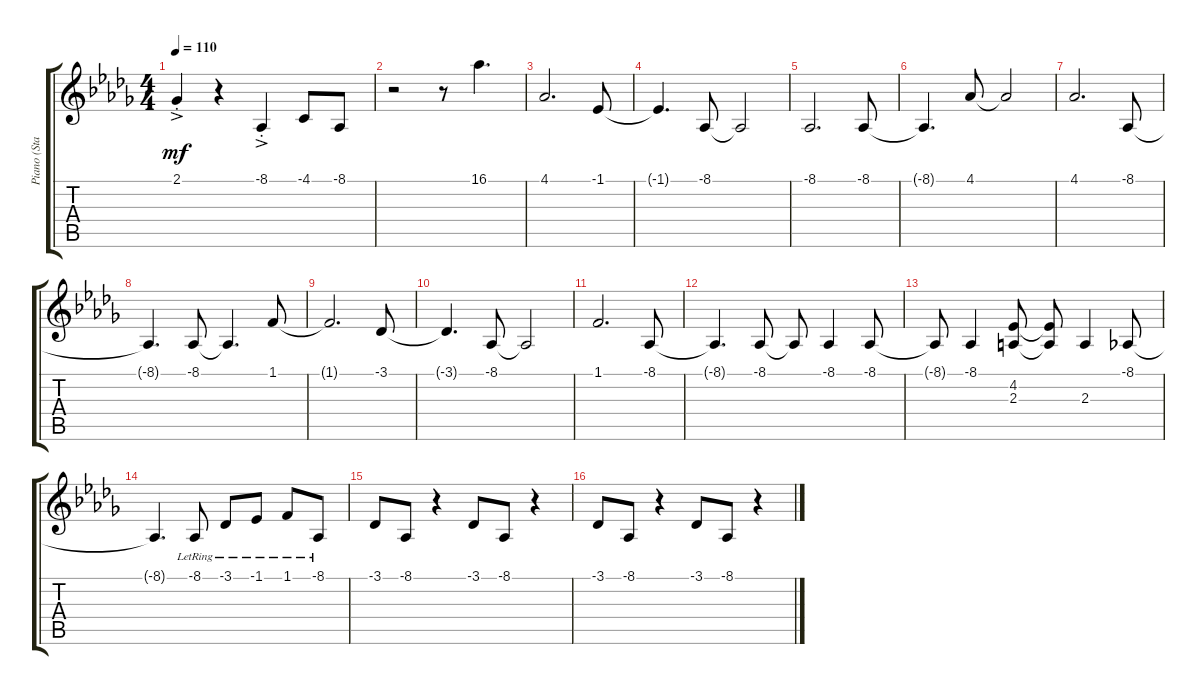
\track ("Piano (Staff 1)" "Piano (Sta") {instrument acousticgrandpiano}
\staff {score tabs}
\tuning (E4 B3 G3 D3 A2 E2) {hide}
\ts (4 4)
\tempo 110
\clef g2
\ks db
2.1{ac st}.4{dy mf} r.4 -8.1{ac st}.4 -4.1.8 -8.1.8 |
r.2 r.8 16.1.4{d} |
\section ("" "")
4.1.2{d} -1.1.8 |
-1.1{t}.4{d} -8.1.8 -8.1{t}.2 |
-8.1.2{d} -8.1.8 |
-8.1{t}.4{d} 4.1.8 4.1{t}.2 |
4.1.2{d} -8.1.8 |
-8.1{t}.4{d} -8.1.8 -8.1{t}.4{d} 1.1.8 |
1.1{t}.2{d} -3.1.8 |
-3.1{t}.4{d} -8.1.8 -8.1{t}.2 |
1.1.2{d} -8.1.8 |
-8.1{t}.4{d} -8.1.8 -8.1{t}.8 -8.1.4 -8.1.8 |
-8.1{t}.8 -8.1.4 (4.2 2.3).8 (4.2{t} 2.3{t}).8 2.3.4 -8.1.8 |
-8.1{t}.4{d} -8.1{lr}.8 -3.1{lr}.8 -1.1{lr}.8 1.1{lr}.8 -8.1{lr}.8 |
-3.1.8 -8.1.8 r.4 -3.1.8 -8.1.8 r.4 |
-3.1.8 -8.1.8 r.4 -3.1.8 -8.1.8 r.4
